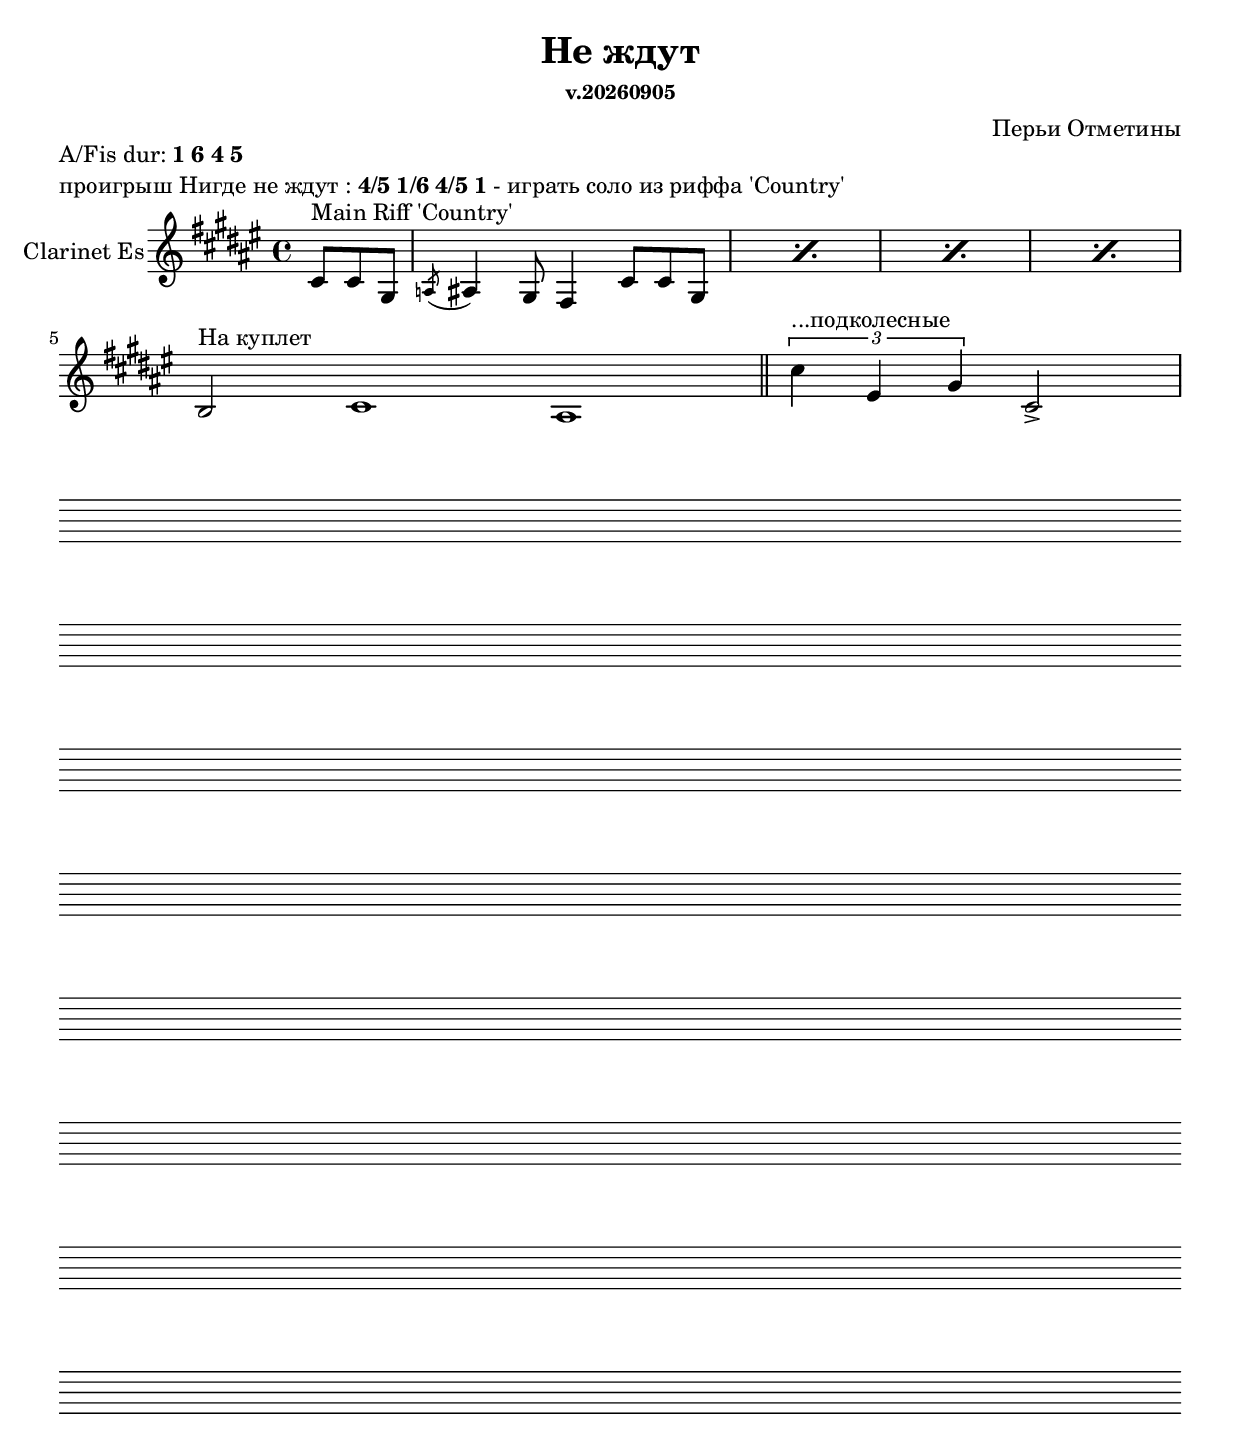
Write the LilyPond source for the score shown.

\version "2.12.2"
date = #(strftime "v.%Y%m%d" (localtime (current-time)))

 % Модуль для записи "свободных" партий

harmMel = % гармония с мелодией
#(define-music-function
     (parser location hrm mel)
     (ly:music? ly:music?)
   #{
                <<{ 
                        \once \override NoteHead #'duration-log = #4
                        \once \override NoteHead #'font-size = #-3
                        $hrm 
                }\\{ $mel }>>
   #})


\header{
  title = "Не ждут"
  composer = "Перьи Отметины"
  subsubtitle = \date
}


RiffI = \relative c'{
  \partial 4. cis8^"Main Riff 'Country'" cis gis | \repeat percent 4 { \acciaccatura a8 ais4 gis8 fis4 cis'8 cis gis} |
}

Verse = \relative c'{
  \cadenzaOn 
   b2^"На куплет" cis1 ais 1 
  \cadenzaOff
  \bar "||" 
  \times 2/3 {cis'4^"...подколесные" eis, gis} cis,2-> |
}

\markup{
  \column{
    \line {A/Fis dur: \bold {1 6 4 5}}
    \line {проигрыш "Нигде не ждут": \bold {4/5 1/6 4/5 1} - играть соло из риффа 'Country'}
  }
}

<<
  \new Staff{
    \clef treble \time 4/4 \key fis \major
    \set Staff.instrumentName = "Clarinet Es"
    \RiffI
    \break
    \Verse
  }
>>

\score {
  {
    \repeat unfold 8 { s1 \break }
  }
  \layout {
    indent = 0\in
    \context {
      \Staff
      \remove "Time_signature_engraver"
      \remove "Clef_engraver"
      \remove "Bar_engraver"
    }
    \context {
      \Score
      \remove "Bar_number_engraver"
    }
  }
}



